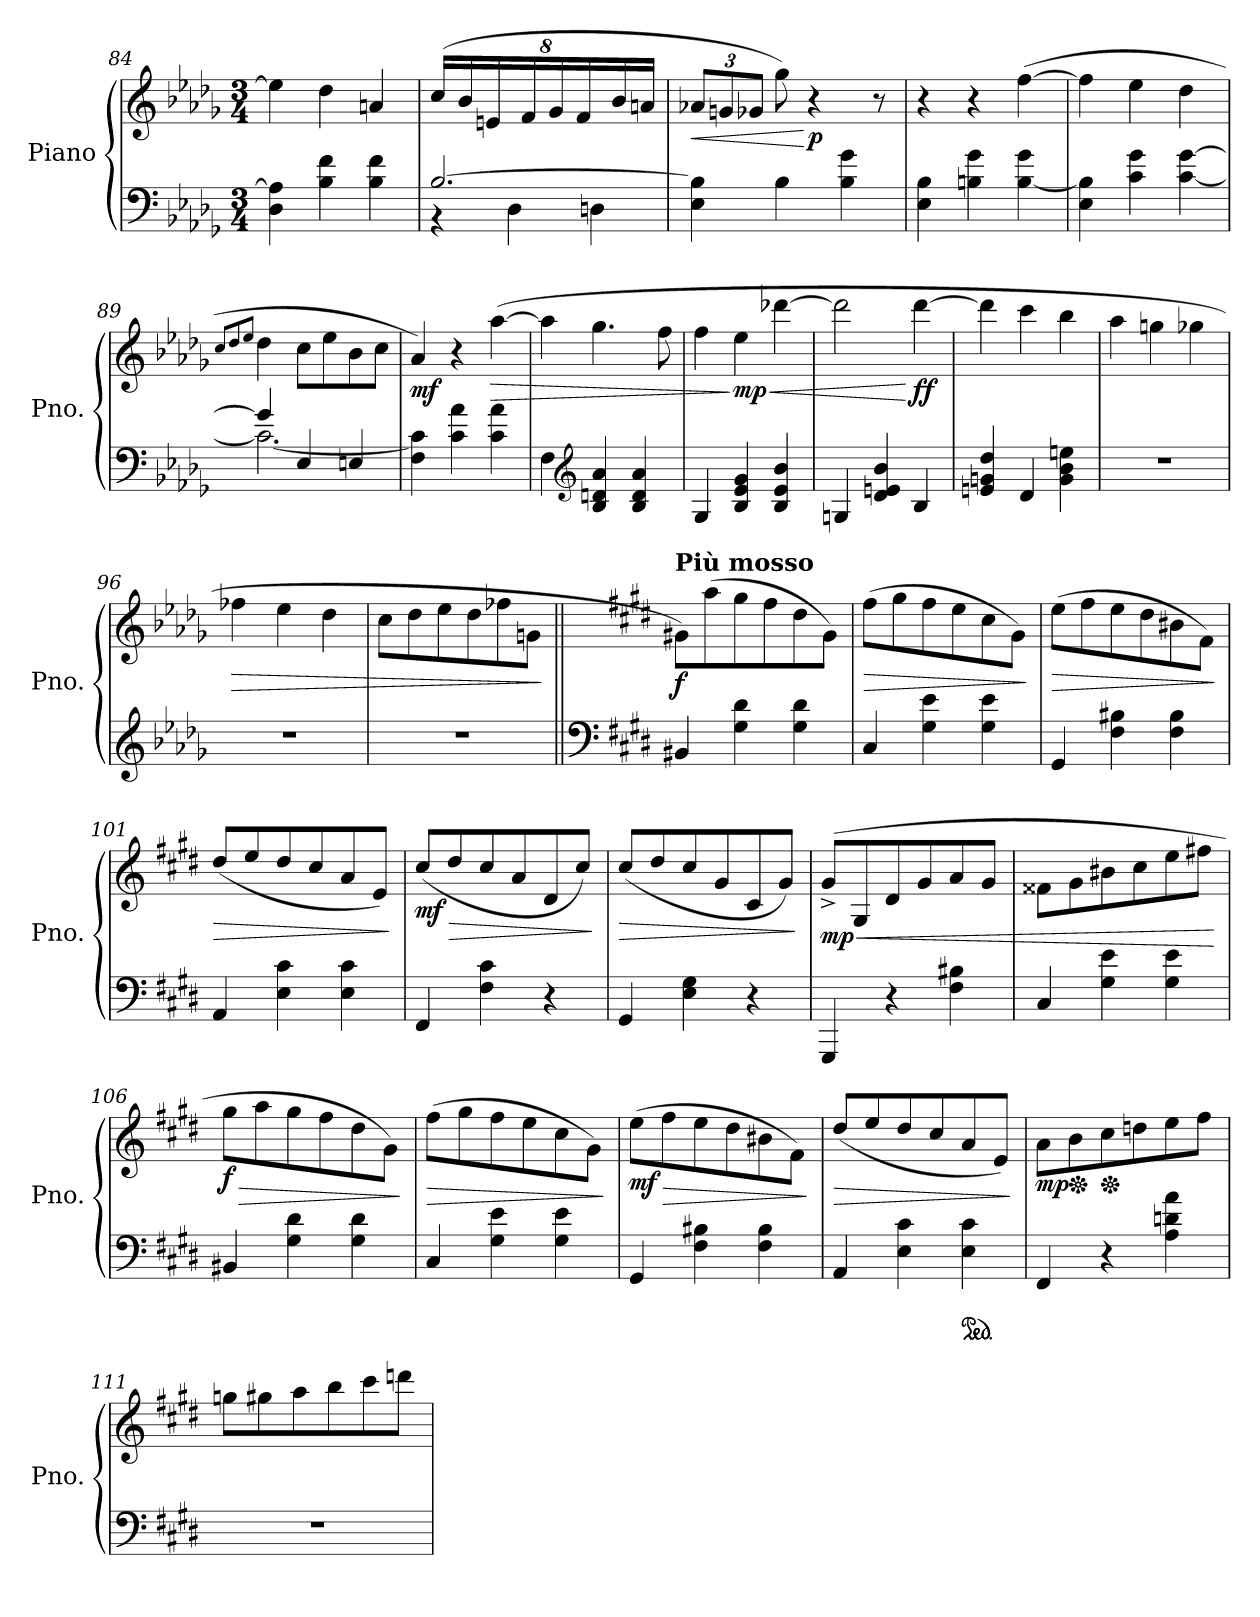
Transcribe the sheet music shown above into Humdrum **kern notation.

**kern	**kern	**dynam
*part1	*part1	*part1
*staff2	*staff1	*staff1/2
*I"Piano	*	*
*I'Pno.	*	*
*clefF4	*clefG2	*
*k[b-e-a-d-g-]	*k[b-e-a-d-g-]	*
*M3/4	*M3/4	*
=84	=84	=84
4D-\ 4A\]	4ee-\]	.
4B-\ 4f\	4dd-\	.
4B-\ 4f\	4an/	.
=85	=85	=85
*^	*	*
*	*	*Xbrackettup	*
[2.B-/	4r	(>32%3cc/L	.
.	.	32%3b-/	.
.	.	32%3en/	.
.	4D-\	.	.
.	.	32%3f/	.
.	.	32%3g-/	.
.	.	32%3f/	.
.	4Dn\	.	.
.	.	32%3b-/	.
.	.	32%3an/J	.
*v	*v	*	*
=86	=86	=86
!	!	!LO:HP:b
4E-\ 4B-\]	12a-X/L	<
.	12gn/	.
.	12g-X/J	.
4B-\	8gg-\)	.
!	!	!LO:DY:n=1:b
.	4r	[ p
4B-\ 4g-\	.	.
.	8r	.
=87	=87	=87
4E-\ 4B-\	4r	.
4Bn\ 4g-\	4r	.
[4B\ 4g-\	(>[4ff\	.
=88	=88	=88
4E-\ 4B\]	4ff\]	.
4c\ 4g-\	4ee-\	.
[4c\ [4g-\	4dd-\	.
!!LO:LB:g=z
=89	=89	=89
.	8qcc/L	.
.	8qdd-/	.
.	8qee-/J	.
*^	*	*
4g-/]	2.c\_	4dd-\	.
4E-/	.	8cc\L	.
.	.	8ee-\	.
4En/	.	8b-\	.
.	.	8cc\J	.
*v	*v	*	*
=90	=90	=90
!	!	!LO:DY:b
4F\ 4c\]	4a-/)	mf
4c\ 4a-\	4r	.
!	!	!LO:HP:b
4c\ 4a-\	(>[4aa-\	>
=91	=91	=91
4F\	4aa-\]	.
*clefG2	*	*
4B-/ 4dn/ 4a-/	4.gg-\	.
4B-/ 4d/ 4a-/	.	.
.	8ff\	.
=92	=92	=92
4G-/	4ff\	.
!	!	!LO:HP:n=1:b
!	!	!LO:DY:n=1:b
4B-/ 4e-/ 4g-/	4ee-\	] < mp
4B-/ 4e-/ 4b-/	[4ddd-X\	.
=93	=93	=93
4Gn/	2ddd-\]	.
4d-/ 4en/ 4b-/	.	.
!	!	!LO:DY:n=1:b
4B-/	[4ddd-\	[ ff
=94	=94	=94
4en/ 4gn/ 4dd-/	4ddd-\]	.
4d-/	4ccc\	.
4g\ 4b-\ 4een\	4bb-\	.
=95	=95	=95
2.r	4aa-\	.
.	4ggn\	.
.	4gg-X\	.
=96	=96	=96
!	!	!LO:HP:b
2.r	4ff-X\	>
.	4ee-\	.
.	4dd-\	.
=97	=97	=97
2.r	8cc\L	.
.	8dd-\	.
.	8ee-\	.
.	8dd-\	.
.	8ff-X\	.
.	8gn\J	.
.	.	]
!!LO:PB:g=z
=98||	=98||	=98||
*clefF4	*	*
*k[f#c#g#d#]	*k[f#c#g#d#]	*
!	!LO:TX:a:B:t=Più mosso	!
!	!	!LO:DY:b
4BB#X/	8g#X\L)	f
.	(>8aa\	.
4G#\ 4d#\	8gg#\	.
.	8ff#\	.
4G#\ 4d#\	8dd#\	.
.	8g#\J)	.
=99	=99	=99
!	!	!LO:HP:b
4C#/	(>8ff#\L	>
.	8gg#\	.
4G#\ 4e\	8ff#\	.
.	8ee\	.
4G#\ 4e\	8cc#\	.
.	8g#\J)	.
.	.	]
=100	=100	=100
!	!	!LO:HP:b
4GG#/	(>8ee\L	>
.	8ff#\	.
4F#\ 4B#X\	8ee\	.
.	8dd#\	.
4F#\ 4B#\	8b#X\	.
.	8f#\J)	.
.	.	]
=101	=101	=101
!	!	!LO:HP:b
4AA/	(<8dd#/L	>
.	8ee/	.
4E\ 4c#\	8dd#/	.
.	8cc#/	.
4E\ 4c#\	8a/	.
.	8e/J)	.
.	.	]
=102	=102	=102
!	!	!LO:HP:b
!	!	!LO:DY:n=1:b
4FF#/	(<8cc#/L	> mf
.	8dd#/	.
4F#\ 4c#\	8cc#/	.
.	8a/	.
4r	8d#/	.
.	8cc#/J)	.
.	.	]
=103	=103	=103
!	!	!LO:HP:b
4GG#/	(<8cc#/L	>
.	8dd#/	.
4E\ 4G#\	8cc#/	.
.	8g#/	.
4r	8c#/	.
.	8g#/J)	.
.	.	]
=104	=104	=104
!	!	!LO:HP:b
!	!	!LO:DY:n=1:b
4GGG#/	(>8g#^/L	< mp
.	8G#/	.
4r	8d#/	.
.	8g#/	.
4F#\ 4B#X\	8a/	.
.	8g#/J	.
!!LO:LB:g=z
=105	=105	=105
4C#/	8f##X\L	.
.	8g#\	.
4G#\ 4e\	8b#X\	.
.	8cc#\	.
4G#\ 4e\	8ee\	.
.	8ff#X\J	.
.	.	[
=106	=106	=106
!	!	!LO:HP:b
!	!	!LO:DY:n=1:b
4BB#X/	8gg#\L	> f
.	8aa\	.
4G#\ 4d#\	8gg#\	.
.	8ff#\	.
4G#\ 4d#\	8dd#\	.
.	8g#\J)	.
.	.	]
=107	=107	=107
!	!	!LO:HP:b
4C#/	(>8ff#\L	>
.	8gg#\	.
4G#\ 4e\	8ff#\	.
.	8ee\	.
4G#\ 4e\	8cc#\	.
.	8g#\J)	.
.	.	]
=108	=108	=108
!	!	!LO:HP:b
!	!	!LO:DY:n=1:b
4GG#/	(>8ee\L	> mf
.	8ff#\	.
4F#\ 4B#X\	8ee\	.
.	8dd#\	.
4F#\ 4B#\	8b#X\	.
.	8f#\J)	.
.	.	]
=109	=109	=109
!	!	!LO:HP:b
4AA/	(<8dd#/L	>
.	8ee/	.
4E\ 4c#\	8dd#/	.
.	8cc#/	.
*ped	*	*
*ped	*	*
4E\ 4c#\	8a/	.
.	8e/J)	.
.	.	]
=110	=110	=110
!	!	!LO:DY:b
4FF#/	8a\L	mp
*	*Xped	*
.	8b\	.
*	*Xped	*
4r	8cc#\	.
.	8ddn\	.
4A\ 4dn\ 4a\	8ee\	.
.	8ff#\J	.
=111	=111	=111
*^	*	*
2.r	2ryy	8ggn\L	.
.	.	8gg#X\	.
.	.	8aa\	.
.	.	8bb\	.
.	8ryy	8ccc#\	.
.	8ryy	8dddn\J	.
*v	*v	*	*
=	=	=
*-	*-	*-
